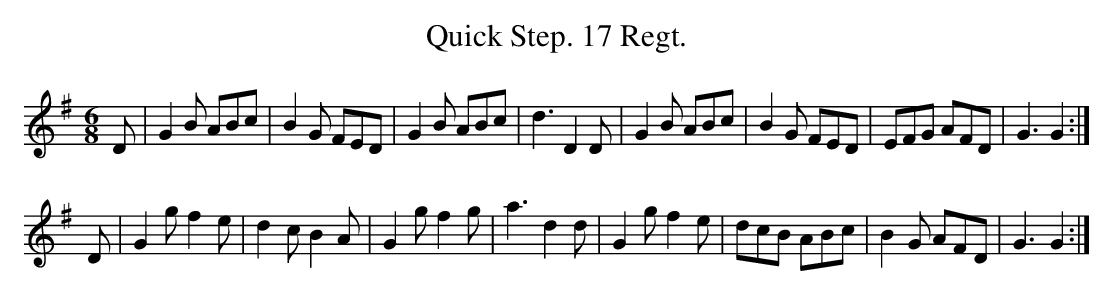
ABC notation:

X:1
T:Quick Step. 17 Regt.
L:1/8
M:6/8
K:G
D|G2B ABc|B2G FED|G2B ABc|d3 D2D|G2B ABc|B2G FED|EFG AFD|G3 G2:|
D|G2g f2e|d2c B2A|G2g f2g|a3 d2d|G2g f2e|dcB ABc|B2G AFD|G3 G2:|
